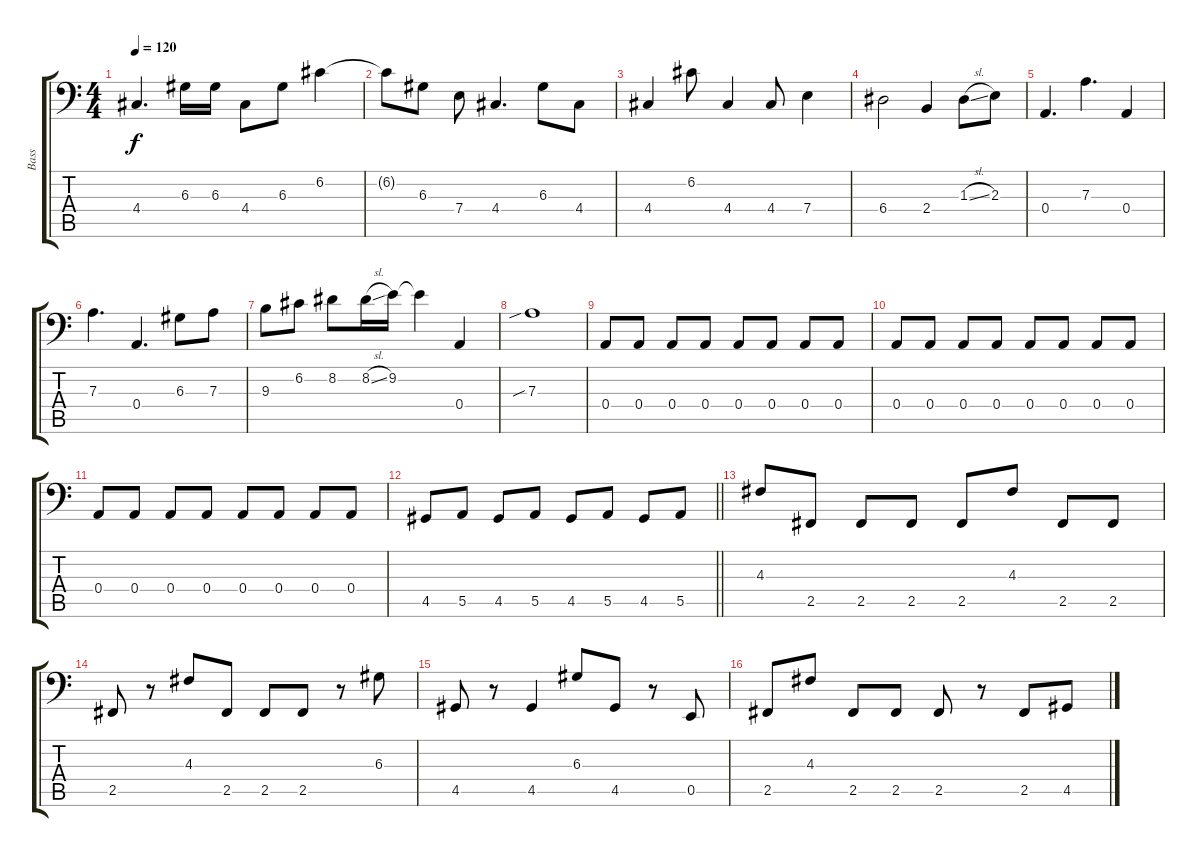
\track ("Bass" "Bass") {instrument electricbassfinger}
\staff {score tabs}
\tuning (C3 G2 D2 A1 E1 B0) {hide}
\ts (4 4)
\tempo 120
\clef f4
\ks c
4.4.4{d dy f} 6.3.16 6.3.16 4.4.8 6.3.8 6.2.4 |
6.2{t}.8 6.3.8 7.4.8 4.4.4{d} 6.3.8 4.4.8 |
4.4.4 6.2.8 4.4.4 4.4.8 7.4.4 |
6.4.2 2.4.4 1.3{sl}.8 2.3.8 |
0.4.4{d} 7.3.4{d} 0.4.4 |
7.3.4{d} 0.4.4{d} 6.3.8 7.3.8 |
9.3.8 6.2.8 8.2.8 8.2{sl}.16 9.2.16 9.2{t}.4 0.4.4 |
7.3{sib}.1 |
0.4.8 0.4.8 0.4.8 0.4.8 0.4.8 0.4.8 0.4.8 0.4.8 |
0.4.8 0.4.8 0.4.8 0.4.8 0.4.8 0.4.8 0.4.8 0.4.8 |
0.4.8 0.4.8 0.4.8 0.4.8 0.4.8 0.4.8 0.4.8 0.4.8 |
\barLineRight lightlight
4.5.8 5.5.8 4.5.8 5.5.8 4.5.8 5.5.8 4.5.8 5.5.8 |
4.3.8 2.5.8 2.5.8 2.5.8 2.5.8 4.3.8 2.5.8 2.5.8 |
2.5.8 r.8 4.3.8 2.5.8 2.5.8 2.5.8 r.8 6.3.8 |
4.5.8 r.8 4.5.4 6.3.8 4.5.8 r.8 0.5.8 |
2.5.8 4.3.8 2.5.8 2.5.8 2.5.8 r.8 2.5.8 4.5.8
